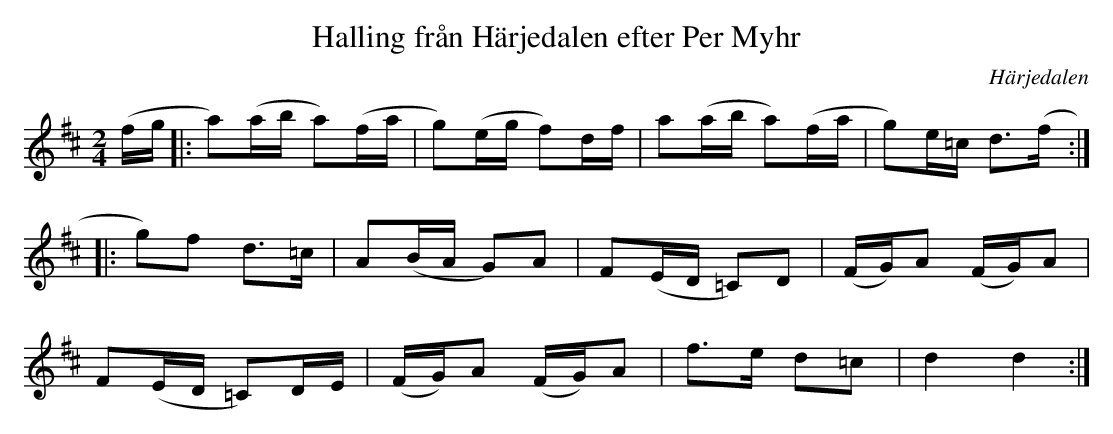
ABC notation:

X:1
T:Halling från Härjedalen efter Per Myhr
M:2/4
L:1/16
O:Härjedalen
K:D
(fg |: a2)(ab a2)(fa | g2)(eg f2)df | a2(ab a2)(fa | g2)e=c d2>(f2 :|
|: g2)f2 d2>=c2 | A2(BA G2)A2 | F2(ED =C2)D2 | (FG)A2 (FG)A2 |
F2(ED =C2)DE | (FG)A2 (FG)A2 | f2>e2 d2=c2 | d4 d4 :|
